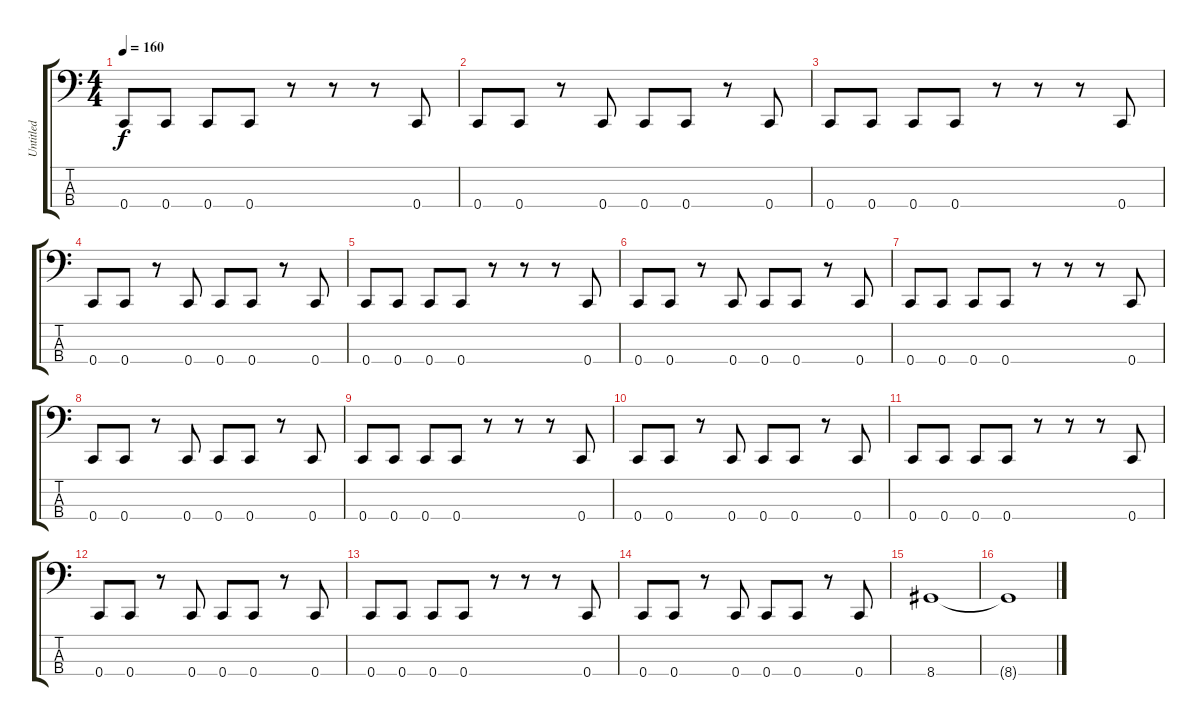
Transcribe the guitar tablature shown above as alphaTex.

\track ("Untitled" "Untitled") {instrument electricbassfinger}
\staff {score tabs}
\tuning (F2 C2 G1 C1) {hide}
\ts (4 4)
\tempo 160
\clef f4
\ks c
0.4.8{dy f} 0.4.8 0.4.8 0.4.8 r.8 r.8 r.8 0.4.8 |
0.4.8 0.4.8 r.8 0.4.8 0.4.8 0.4.8 r.8 0.4.8 |
0.4.8 0.4.8 0.4.8 0.4.8 r.8 r.8 r.8 0.4.8 |
0.4.8 0.4.8 r.8 0.4.8 0.4.8 0.4.8 r.8 0.4.8 |
0.4.8 0.4.8 0.4.8 0.4.8 r.8 r.8 r.8 0.4.8 |
0.4.8 0.4.8 r.8 0.4.8 0.4.8 0.4.8 r.8 0.4.8 |
0.4.8 0.4.8 0.4.8 0.4.8 r.8 r.8 r.8 0.4.8 |
0.4.8 0.4.8 r.8 0.4.8 0.4.8 0.4.8 r.8 0.4.8 |
0.4.8 0.4.8 0.4.8 0.4.8 r.8 r.8 r.8 0.4.8 |
0.4.8 0.4.8 r.8 0.4.8 0.4.8 0.4.8 r.8 0.4.8 |
0.4.8 0.4.8 0.4.8 0.4.8 r.8 r.8 r.8 0.4.8 |
0.4.8 0.4.8 r.8 0.4.8 0.4.8 0.4.8 r.8 0.4.8 |
0.4.8 0.4.8 0.4.8 0.4.8 r.8 r.8 r.8 0.4.8 |
0.4.8 0.4.8 r.8 0.4.8 0.4.8 0.4.8 r.8 0.4.8 |
8.4.1 |
8.4{t}.1
